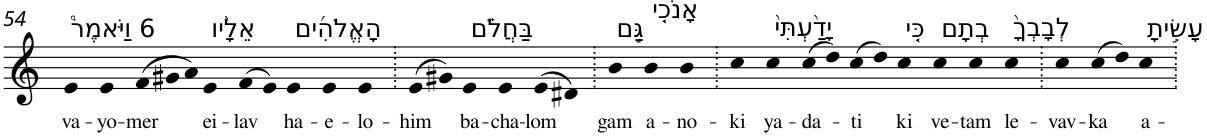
**kern	**text
*part1	*part1
*staff1	*staff1
*I"Piano	*
*I'Pno	*
!!LO:PB:g=z
*clefG2	*
*k[]	*
=54	=54
!LO:TX:a:t=6 וַיֹּאמֶר֩	!
!	!LO:LY:b
4e	va-
!	!LO:LY:b
4e	-yo-
*Xtuplet	*
!	!LO:LY:b
(>12f	-mer
12g#X	.
12a)	.
!LO:TX:a:t=אֵלָ֨יו	!
!	!LO:LY:b
4e	ei-
!	!LO:LY:b
(>8f	-lav
8e)	.
!LO:TX:a:t=הָאֱלֹהִ֜ים	!
!	!LO:LY:b
4e	ha-
!	!LO:LY:b
4e	-e-
!	!LO:LY:b
4e	-lo-
=55.	=55.
!	!LO:LY:b
(>8e	-him
8g#X)	.
!LO:TX:a:t=בַּחֲלֹ֗ם	!
!	!LO:LY:b
4e	ba-
!	!LO:LY:b
4e	-cha-
!	!LO:LY:b
(>8e	-lom
8d#X)	.
=56.	=56.
!LO:TX:a:t=גַּ֣ם	!
!	!LO:LY:b
4b	gam
!LO:TX:a:t=אָנֹכִ֤י	!
!	!LO:LY:b
4b	a-
!	!LO:LY:b
4b	-no-
=57.	=57.
!	!LO:LY:b
4cc	-ki
!LO:TX:a:t=יָדַ֙עְתִּי֙	!
!	!LO:LY:b
4cc	ya-
!	!LO:LY:b
(>8cc	-da-
8dd)	.
!	!LO:LY:b
(>8cc	-ti
8dd)	.
!LO:TX:a:t=כִּ֤י	!
!	!LO:LY:b
4cc	ki
!LO:TX:a:t=בְתָם	!
!	!LO:LY:b
4cc	ve-
!	!LO:LY:b
4cc	-tam
!LO:TX:a:t=לְבָבְךָ֙	!
!	!LO:LY:b
4cc	le-
=58.	=58.
!	!LO:LY:b
4cc	-vav-
!	!LO:LY:b
(>8cc	-ka
8dd)	.
!LO:TX:a:t=עָשִׂ֣יתָ	!
!	!LO:LY:b
4cc	a-
=.	=.
*-	*-
